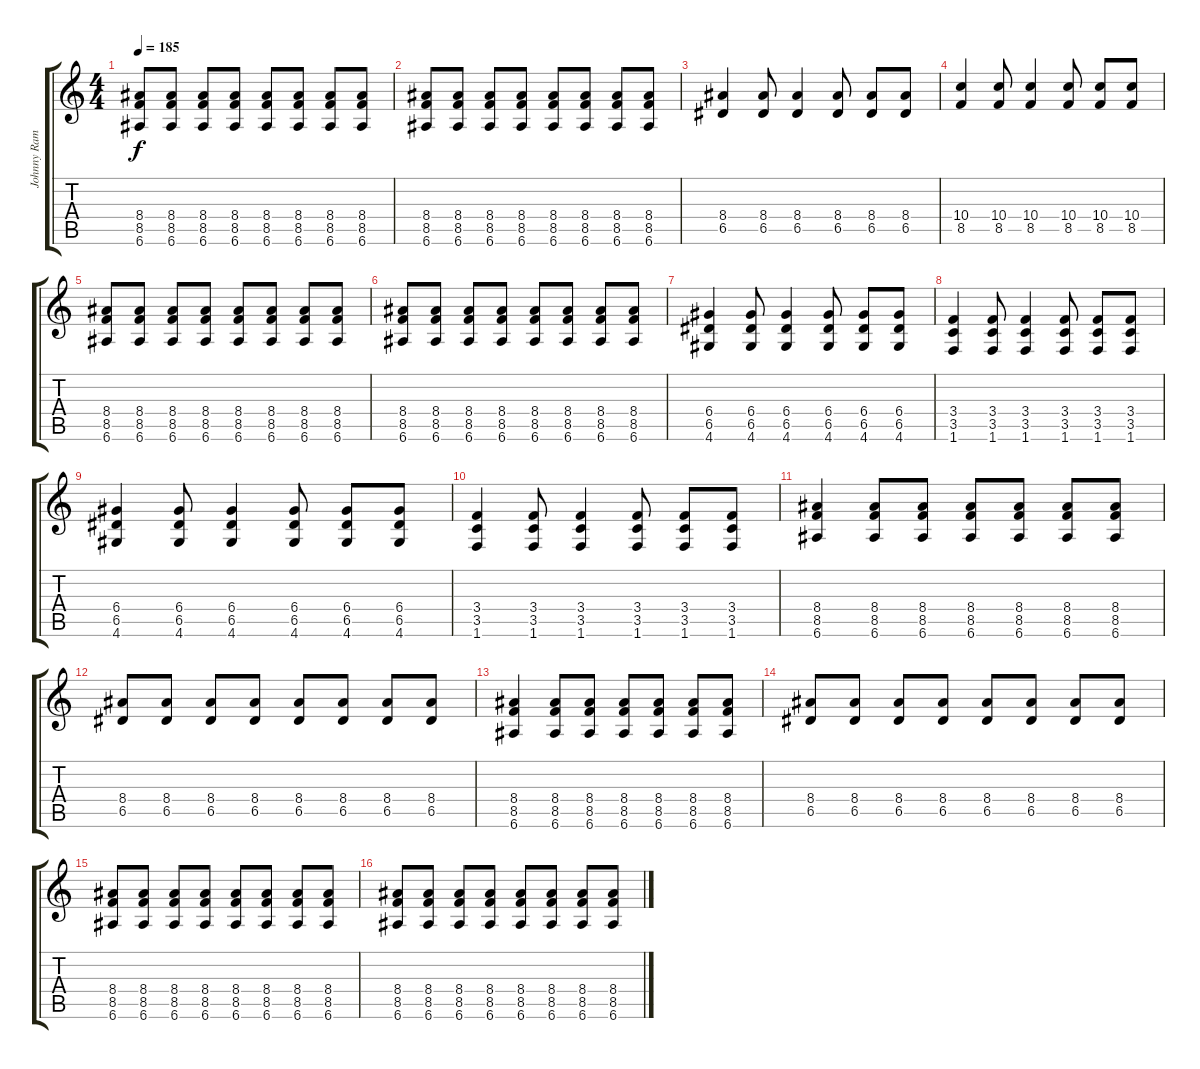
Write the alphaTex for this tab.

\track ("Johnny Ramone" "Johnny Ram") {instrument distortionguitar}
\staff {score tabs}
\tuning (E4 B3 G3 D3 A2 E2) {hide}
\ts (4 4)
\tempo 185
\clef g2
\ks c
(8.4 8.5 6.6).8{dy f} (8.4 8.5 6.6).8 (8.4 8.5 6.6).8 (8.4 8.5 6.6).8 (8.4 8.5 6.6).8 (8.4 8.5 6.6).8 (8.4 8.5 6.6).8 (8.4 8.5 6.6).8 |
(8.4 8.5 6.6).8 (8.4 8.5 6.6).8 (8.4 8.5 6.6).8 (8.4 8.5 6.6).8 (8.4 8.5 6.6).8 (8.4 8.5 6.6).8 (8.4 8.5 6.6).8 (8.4 8.5 6.6).8 |
(8.4 6.5).4 (8.4 6.5).8 (8.4 6.5).4 (8.4 6.5).8 (8.4 6.5).8 (8.4 6.5).8 |
(10.4 8.5).4 (10.4 8.5).8 (10.4 8.5).4 (10.4 8.5).8 (10.4 8.5).8 (10.4 8.5).8 |
(8.4 8.5 6.6).8 (8.4 8.5 6.6).8 (8.4 8.5 6.6).8 (8.4 8.5 6.6).8 (8.4 8.5 6.6).8 (8.4 8.5 6.6).8 (8.4 8.5 6.6).8 (8.4 8.5 6.6).8 |
(8.4 8.5 6.6).8 (8.4 8.5 6.6).8 (8.4 8.5 6.6).8 (8.4 8.5 6.6).8 (8.4 8.5 6.6).8 (8.4 8.5 6.6).8 (8.4 8.5 6.6).8 (8.4 8.5 6.6).8 |
(6.4 6.5 4.6).4 (6.4 6.5 4.6).8 (6.4 6.5 4.6).4 (6.4 6.5 4.6).8 (6.4 6.5 4.6).8 (6.4 6.5 4.6).8 |
(3.4 3.5 1.6).4 (3.4 3.5 1.6).8 (3.4 3.5 1.6).4 (3.4 3.5 1.6).8 (3.4 3.5 1.6).8 (3.4 3.5 1.6).8 |
(6.4 6.5 4.6).4 (6.4 6.5 4.6).8 (6.4 6.5 4.6).4 (6.4 6.5 4.6).8 (6.4 6.5 4.6).8 (6.4 6.5 4.6).8 |
(3.4 3.5 1.6).4 (3.4 3.5 1.6).8 (3.4 3.5 1.6).4 (3.4 3.5 1.6).8 (3.4 3.5 1.6).8 (3.4 3.5 1.6).8 |
(8.4 8.5 6.6).4 (8.4 8.5 6.6).8 (8.4 8.5 6.6).8 (8.4 8.5 6.6).8 (8.4 8.5 6.6).8 (8.4 8.5 6.6).8 (8.4 8.5 6.6).8 |
(8.4 6.5).8 (8.4 6.5).8 (8.4 6.5).8 (8.4 6.5).8 (8.4 6.5).8 (8.4 6.5).8 (8.4 6.5).8 (8.4 6.5).8 |
(8.4 8.5 6.6).4 (8.4 8.5 6.6).8 (8.4 8.5 6.6).8 (8.4 8.5 6.6).8 (8.4 8.5 6.6).8 (8.4 8.5 6.6).8 (8.4 8.5 6.6).8 |
(8.4 6.5).8 (8.4 6.5).8 (8.4 6.5).8 (8.4 6.5).8 (8.4 6.5).8 (8.4 6.5).8 (8.4 6.5).8 (8.4 6.5).8 |
(8.4 8.5 6.6).8 (8.4 8.5 6.6).8 (8.4 8.5 6.6).8 (8.4 8.5 6.6).8 (8.4 8.5 6.6).8 (8.4 8.5 6.6).8 (8.4 8.5 6.6).8 (8.4 8.5 6.6).8 |
(8.4 8.5 6.6).8 (8.4 8.5 6.6).8 (8.4 8.5 6.6).8 (8.4 8.5 6.6).8 (8.4 8.5 6.6).8 (8.4 8.5 6.6).8 (8.4 8.5 6.6).8 (8.4 8.5 6.6).8
